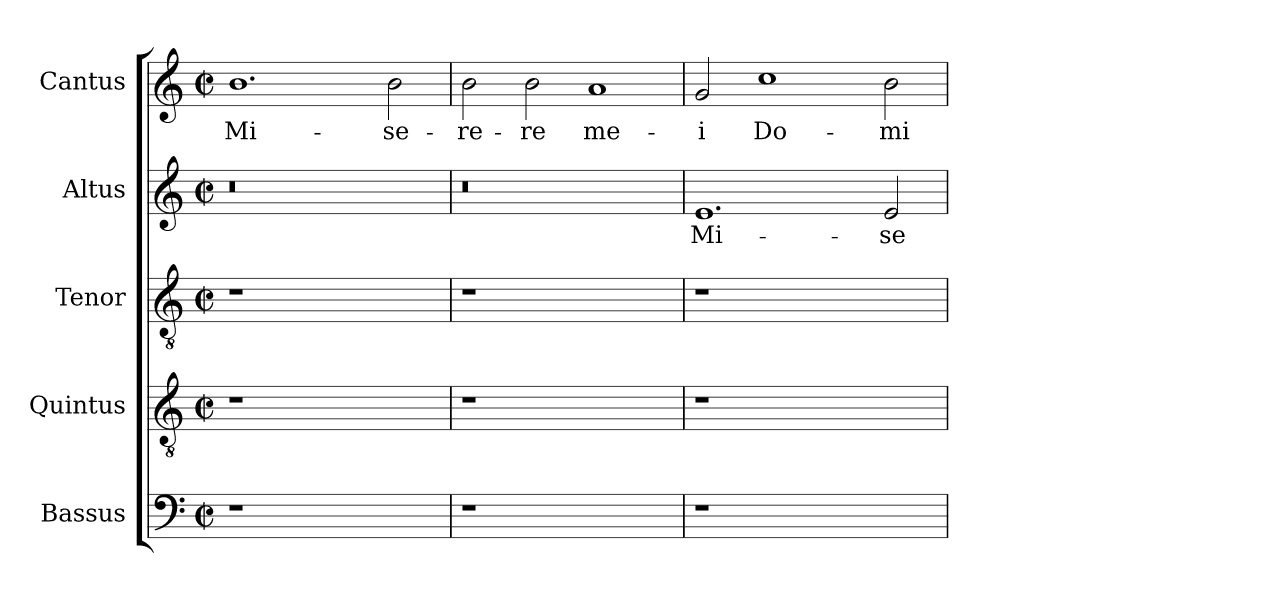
**kern	**kern	**kern	**kern	**text	**kern	**text
*part5	*part4	*part3	*part2	*part2	*part1	*part1
*staff5	*staff4	*staff3	*staff2	*staff2	*staff1	*staff1
*I"Bassus	*I"Quintus	*I"Tenor	*I"Altus	*	*I"Cantus	*
!!LO:PB:g=z
*stria5	*stria5	*stria5	*stria5	*	*stria5	*
*clefF4	*clefGv2	*clefGv2	*clefG2	*	*clefG2	*
*k[]	*k[]	*k[]	*k[]	*	*k[]	*
*C:	*C:	*C:	*C:	*	*C:	*
*M2/2	*M2/2	*M2/2	*M2/2	*	*M2/2	*
*met(c|)	*met(c|)	*met(c|)	*met(c|)	*	*met(c|)	*
=1	=1	=1	=1	=1	=1	=1
!	!	!	!	!	!	!LO:LY:b:cj
1r	1r	1r	0r	.	1.b	Mi-
1ryy	1ryy	1ryy	.	.	.	.
!	!	!	!	!	!	!LO:LY:b:cj
.	.	.	.	.	2b\	-se-
=2	=2	=2	=2	=2	=2	=2
!	!	!	!	!	!	!LO:LY:b:cj
1r	1r	1r	0r	.	2b\	-re-
!	!	!	!	!	!	!LO:LY:b:cj
.	.	.	.	.	2b\	-re
!	!	!	!	!	!	!LO:LY:b:cj
1ryy	1ryy	1ryy	.	.	1a	me-
=3	=3	=3	=3	=3	=3	=3
!	!	!	!	!LO:LY:b:cj	!	!LO:LY:b:cj
1r	1r	1r	1.e	Mi-	2g/	-i
!	!	!	!	!	!	!LO:LY:b:cj
.	.	.	.	.	1cc	Do-
1ryy	1ryy	1ryy	.	.	.	.
!	!	!	!	!LO:LY:b:cj	!	!LO:LY:b:cj
.	.	.	2e/	-se-	2b\	-mi-
=	=	=	=	=	=	=
*-	*-	*-	*-	*-	*-	*-
